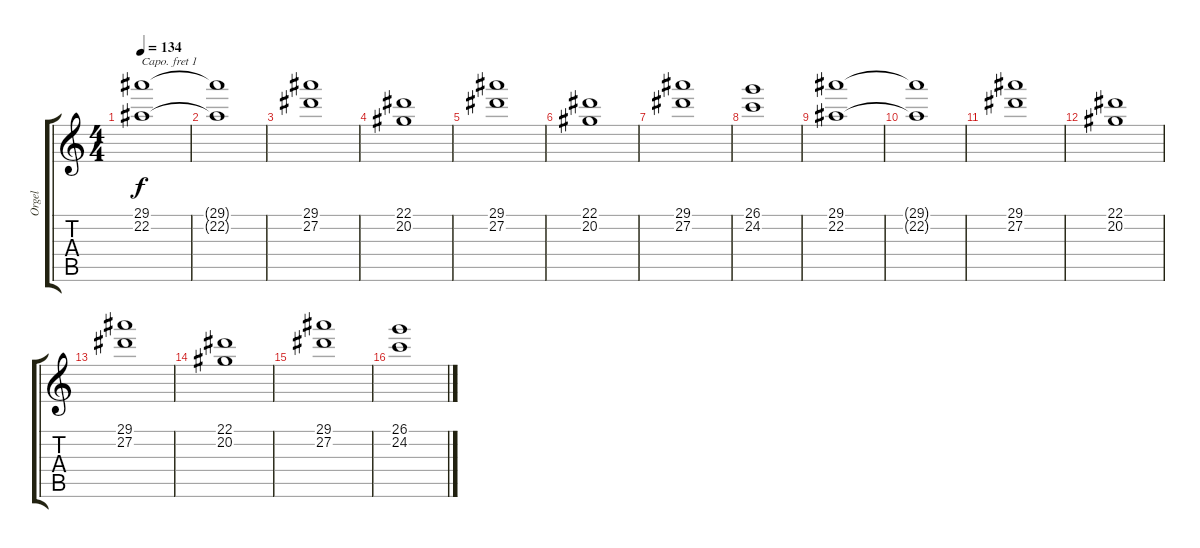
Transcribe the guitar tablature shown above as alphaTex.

\track ("Orgel" "Orgel") {instrument rockorgan}
\staff {score tabs}
\capo 1
\tuning (E4 B3 G3 D3 A2 E2) {hide}
\ts (4 4)
\tempo 134
\clef g2
\ks c
(29.1 22.2).1{dy f} |
(29.1{t} 22.2{t}).1 |
(29.1 27.2).1 |
(22.1 20.2).1 |
(29.1 27.2).1 |
(22.1 20.2).1 |
(29.1 27.2).1 |
(26.1 24.2).1 |
(29.1 22.2).1 |
(29.1{t} 22.2{t}).1 |
(29.1 27.2).1 |
(22.1 20.2).1 |
(29.1 27.2).1 |
(22.1 20.2).1 |
(29.1 27.2).1 |
(26.1 24.2).1
